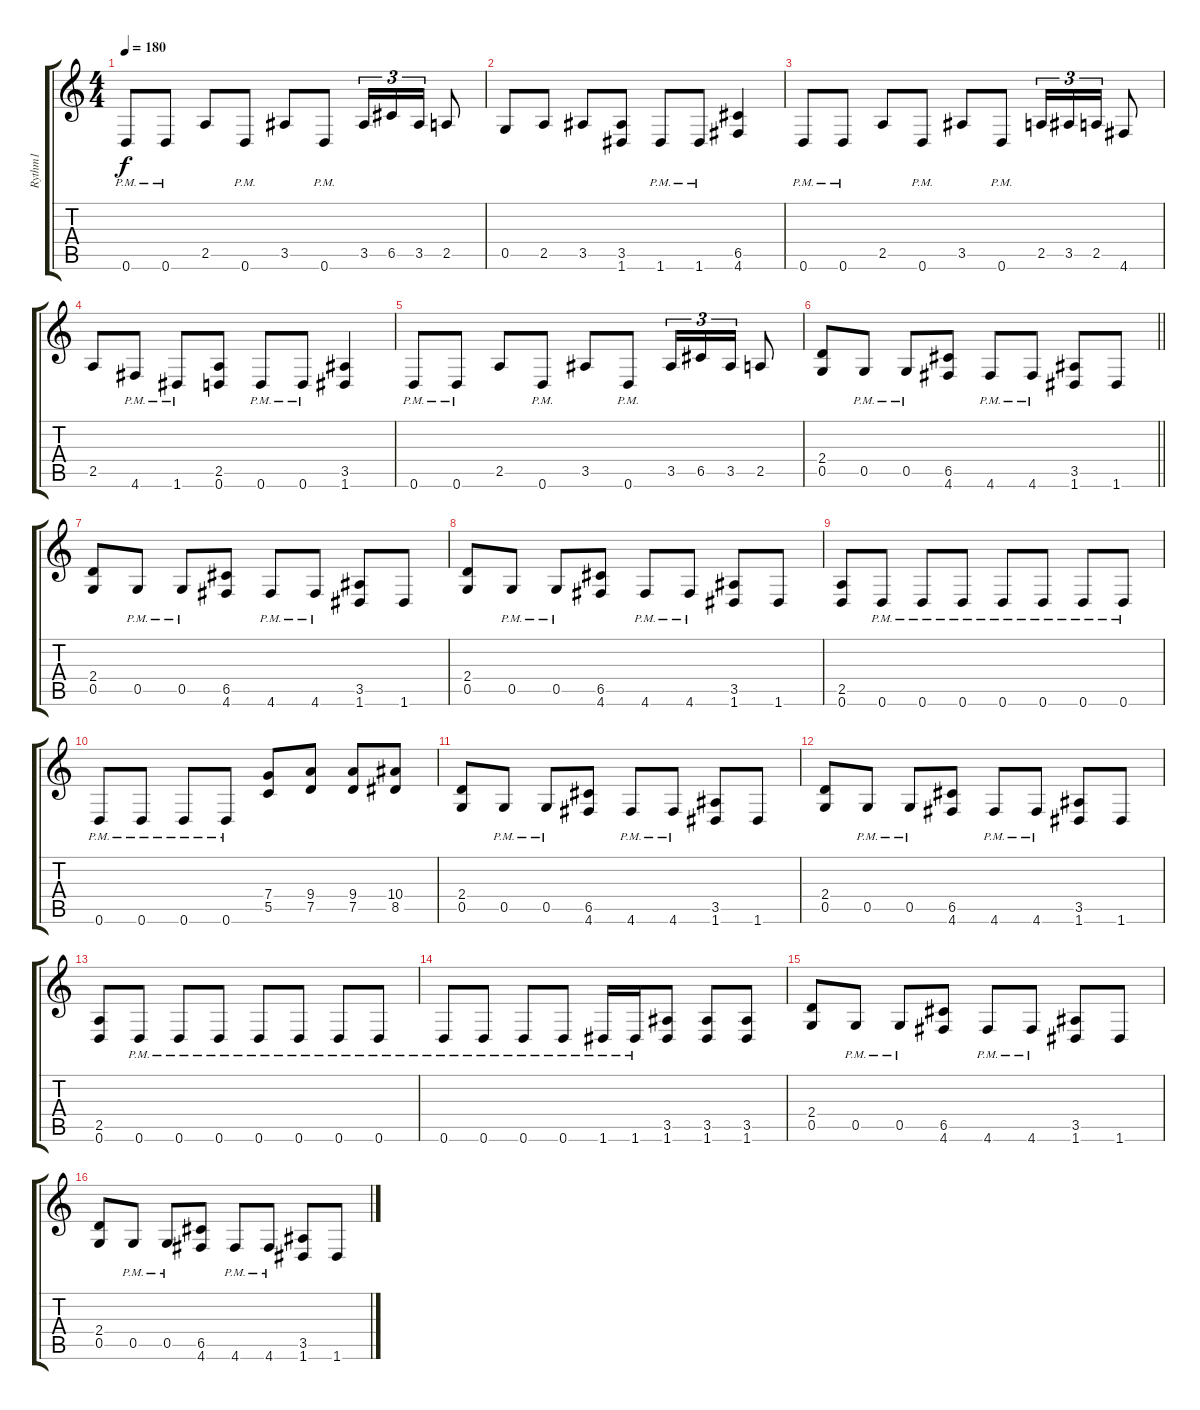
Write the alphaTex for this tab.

\track ("Rythm1" "Rythm1") {instrument distortionguitar}
\staff {score tabs}
\tuning (D4 A3 F3 C3 G2 D2) {hide}
\ts (4 4)
\tempo 180
\clef g2
\ks c
0.6{pm}.8{dy f} 0.6{pm}.8 2.5.8 0.6{pm}.8 3.5.8 0.6{pm}.8 3.5.16{tu (3 2)} 6.5.16{tu (3 2)} 3.5.16{tu (3 2)} 2.5.8 |
0.5.8 2.5.8 3.5.8 (3.5 1.6).8 1.6{pm}.8 1.6{pm}.8 (6.5 4.6).4 |
0.6{pm}.8 0.6{pm}.8 2.5.8 0.6{pm}.8 3.5.8 0.6{pm}.8 2.5.16{tu (3 2)} 3.5.16{tu (3 2)} 2.5.16{tu (3 2)} 4.6.8 |
2.5.8 4.6{pm}.8 1.6{pm}.8 (2.5 0.6).8 0.6{pm}.8 0.6{pm}.8 (3.5 1.6).4 |
0.6{pm}.8 0.6{pm}.8 2.5.8 0.6{pm}.8 3.5.8 0.6{pm}.8 3.5.16{tu (3 2)} 6.5.16{tu (3 2)} 3.5.16{tu (3 2)} 2.5.8 |
\barLineRight lightlight
(2.4 0.5).8 0.5{pm}.8 0.5{pm}.8 (6.5 4.6).8 4.6{pm}.8 4.6{pm}.8 (3.5 1.6).8 1.6.8 |
(2.4 0.5).8 0.5{pm}.8 0.5{pm}.8 (6.5 4.6).8 4.6{pm}.8 4.6{pm}.8 (3.5 1.6).8 1.6.8 |
(2.4 0.5).8 0.5{pm}.8 0.5{pm}.8 (6.5 4.6).8 4.6{pm}.8 4.6{pm}.8 (3.5 1.6).8 1.6.8 |
(2.5 0.6).8 0.6{pm}.8 0.6{pm}.8 0.6{pm}.8 0.6{pm}.8 0.6{pm}.8 0.6{pm}.8 0.6{pm}.8 |
0.6{pm}.8 0.6{pm}.8 0.6{pm}.8 0.6{pm}.8 (7.4 5.5).8 (9.4 7.5).8 (9.4 7.5).8 (10.4 8.5).8 |
(2.4 0.5).8 0.5{pm}.8 0.5{pm}.8 (6.5 4.6).8 4.6{pm}.8 4.6{pm}.8 (3.5 1.6).8 1.6.8 |
(2.4 0.5).8 0.5{pm}.8 0.5{pm}.8 (6.5 4.6).8 4.6{pm}.8 4.6{pm}.8 (3.5 1.6).8 1.6.8 |
(2.5 0.6).8 0.6{pm}.8 0.6{pm}.8 0.6{pm}.8 0.6{pm}.8 0.6{pm}.8 0.6{pm}.8 0.6{pm}.8 |
0.6{pm}.8 0.6{pm}.8 0.6{pm}.8 0.6{pm}.8 1.6{pm}.16 1.6{pm}.16 (3.5 1.6).8 (3.5 1.6).8 (3.5 1.6).8 |
(2.4 0.5).8 0.5{pm}.8 0.5{pm}.8 (6.5 4.6).8 4.6{pm}.8 4.6{pm}.8 (3.5 1.6).8 1.6.8 |
(2.4 0.5).8 0.5{pm}.8 0.5{pm}.8 (6.5 4.6).8 4.6{pm}.8 4.6{pm}.8 (3.5 1.6).8 1.6.8
